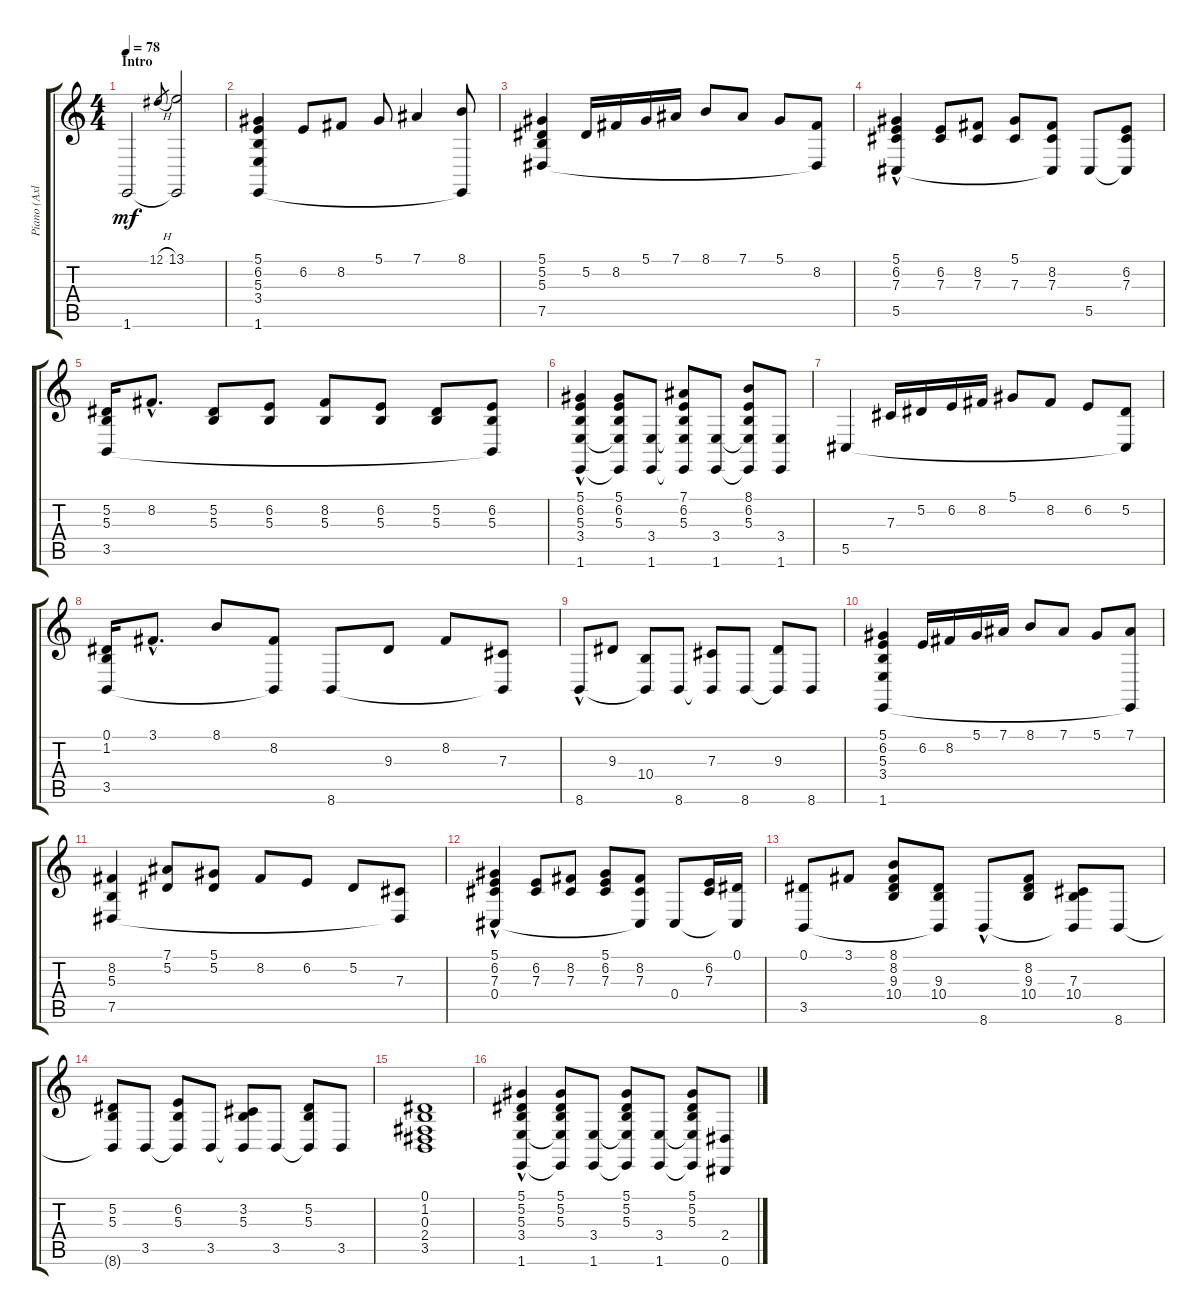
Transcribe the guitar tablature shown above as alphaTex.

\track ("Piano (Axl)" "Piano (Axl") {instrument brightacousticpiano}
\staff {score tabs}
\tuning (Eb4 Bb3 Gb3 Db3 Ab2 Eb2) {hide}
\ts (4 4)
\section ("" "Intro")
\tempo 78
\clef g2
\ks c
1.6.2{dy mf instrument brightacousticpiano} 12.1{h}.8{gr} (13.1 1.6{t}).2 |
(5.1 6.2 5.3 3.4 1.6).4 6.2.8 8.2.8 5.1.8 7.1.4 (8.1 1.6{t}).8 |
(5.1 5.2 5.3 7.5).4 5.2.16 8.2.16 5.1.16 7.1.16 8.1.8 7.1.8 5.1.8 (8.2 7.5{t}).8 |
(5.1 6.2 7.3 5.5{hac}).4 (6.2 7.3).8 (8.2 7.3).8 (5.1 7.3).8 (8.2 7.3 5.5{t}).8 5.5.8 (6.2 7.3 5.5{t}).8 |
(5.2 5.3 3.5).16 8.2{hac}.8{d} (5.2 5.3).8 (6.2 5.3).8 (8.2 5.3).8 (6.2 5.3).8 (5.2 5.3).8 (6.2 5.3 3.5{t}).8 |
(5.1 6.2 5.3 3.4{hac} 1.6{hac}).4 (5.1 6.2 5.3 3.4{t} 1.6{t}).8 (3.4 1.6).8 (7.1 6.2 5.3 3.4{t} 1.6{t}).8 (3.4 1.6).8 (8.1 6.2 5.3 3.4{t} 1.6{t}).8 (3.4 1.6).8 |
5.5.4 7.3.16 5.2.16 6.2.16 8.2.16 5.1.8 8.2.8 6.2.8 (5.2 5.5{t}).8 |
(0.1 1.2 3.5).16 3.1{hac}.8{d} 8.1.8 (8.2 3.5{t}).8 8.6.8 9.3.8 8.2.8 (7.3 8.6{t}).8 |
8.6{hac}.8 9.3.8 (10.4 8.6{t}).8 8.6.8 (7.3 8.6{t}).8 8.6.8 (9.3 8.6{t}).8 8.6.8 |
(5.1 6.2 5.3 3.4 1.6).4 6.2.16 8.2.16 5.1.16 7.1.16 8.1.8 7.1.8 5.1.8 (7.1 1.6{t}).8 |
(8.2 5.3 7.5).4 (7.1 5.2).8 (5.1 5.2).8 8.2.8 6.2.8 5.2.8 (7.3 7.5{t}).8 |
(5.1 6.2 7.3 0.4{hac}).4 (6.2 7.3).8 (8.2 7.3).8 (5.1 6.2 7.3).8 (8.2 7.3 0.4{t}).8 0.4.8 (6.2 7.3).16 (0.1 0.4{t}).16 |
(0.1 3.5).8 3.1.8 (8.1 8.2 9.3 10.4).8 (9.3 10.4 3.5{t}).8 8.6{hac}.8 (8.2 9.3 10.4).8 (7.3 10.4 8.6{t}).8 8.6.8 |
(5.2 5.3 8.6{t}).8 3.5.8 (6.2 5.3 3.5{t}).8 3.5.8 (3.2 5.3 3.5{t}).8 3.5.8 (5.2 5.3 3.5{t}).8 3.5.8 |
(0.1 1.2 0.3 2.4 3.5).1 |
(5.1 5.2 5.3 3.4{hac} 1.6{hac}).4 (5.1 5.2 5.3 3.4{t} 1.6{t}).8 (3.4 1.6).8 (5.1 5.2 5.3 3.4{t} 1.6{t}).8 (3.4 1.6).8 (5.1 5.2 5.3 3.4{t} 1.6{t}).8 (2.4 0.6).8
